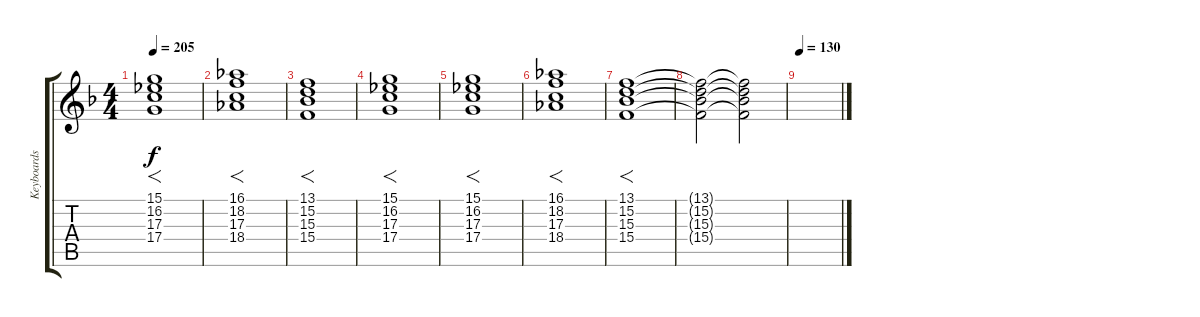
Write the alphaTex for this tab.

\track ("Keyboards 2" "Keyboards ") {instrument pad4choir}
\staff {score tabs}
\tuning (E4 B3 G3 D3 A2 E2) {hide}
\ts (4 4)
\tempo 205
\clef g2
\ks f
(15.1 16.2 17.3 17.4).1{f dy f} |
(16.1 18.2 17.3 18.4).1{f} |
(13.1 15.2 15.3 15.4).1{f} |
(15.1 16.2 17.3 17.4).1{f} |
(15.1 16.2 17.3 17.4).1{f} |
(16.1 18.2 17.3 18.4).1{f} |
(13.1 15.2 15.3 15.4).1{f} |
(13.1{t} 15.2{t} 15.3{t} 15.4{t}).2 (13.1{t} 15.2{t} 15.3{t} 15.4{t}).2 |
\tempo 130
